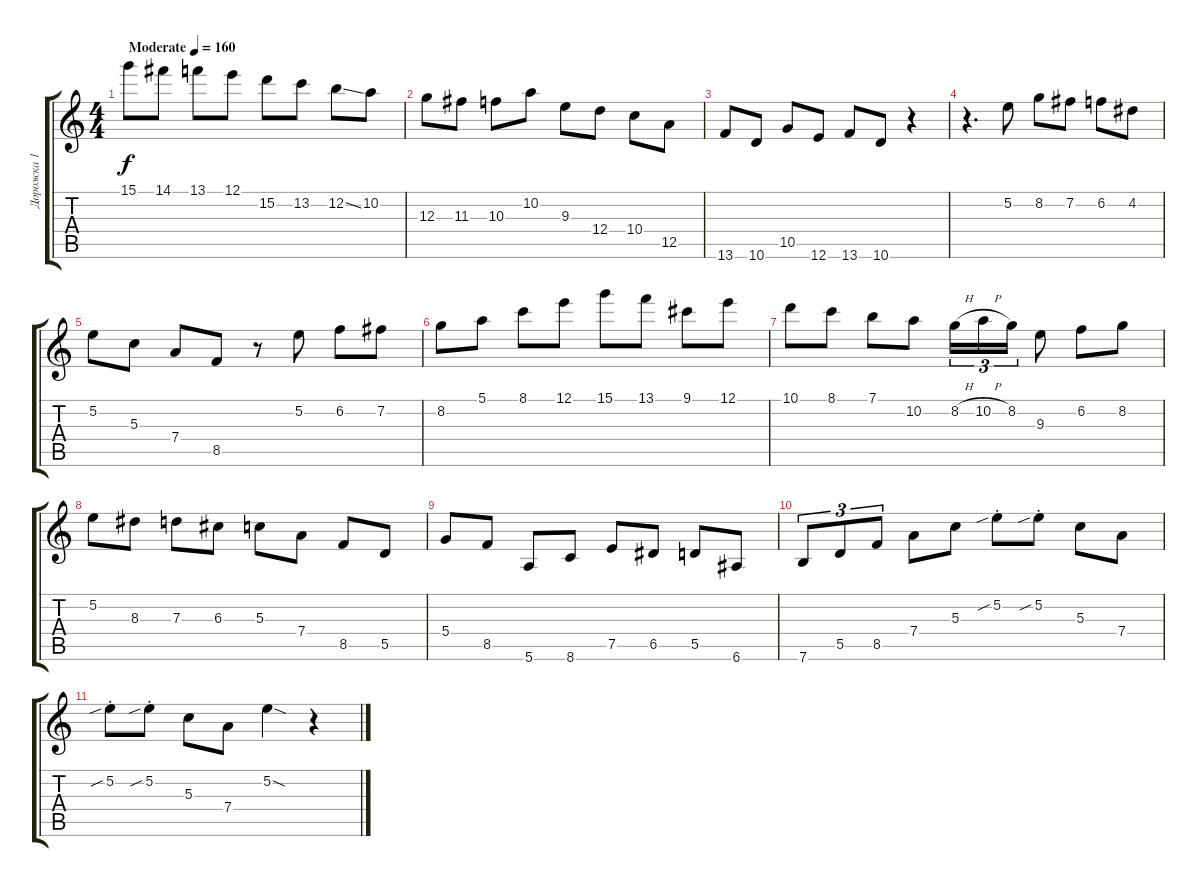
\track ("Дорожка 1" "Дорожка 1") {instrument electricguitarjazz}
\staff {score tabs}
\tuning (E4 B3 G3 D3 A2 E2) {hide}
\ts (4 4)
\tempo (160 "Moderate")
\clef g2
\ks c
15.1.8{dy f instrument electricguitarjazz} 14.1.8 13.1.8 12.1.8 15.2.8 13.2.8 12.2{ss}.8 10.2.8 |
12.3.8 11.3.8 10.3.8 10.2.8 9.3.8 12.4.8 10.4.8 12.5.8 |
13.6.8 10.6.8 10.5.8 12.6.8 13.6.8 10.6.8 r.4 |
r.4{d} 5.2.8 8.2.8 7.2.8 6.2.8 4.2.8 |
5.2.8 5.3.8 7.4.8 8.5.8 r.8 5.2.8 6.2.8 7.2.8 |
8.2.8 5.1.8 8.1.8 12.1.8 15.1.8 13.1.8 9.1.8 12.1.8 |
10.1.8 8.1.8 7.1.8 10.2.8 8.2{h}.16{tu (3 2)} 10.2{h}.16{tu (3 2)} 8.2.16{tu (3 2)} 9.3.8 6.2.8 8.2.8 |
5.2.8 8.3.8 7.3.8 6.3.8 5.3.8 7.4.8 8.5.8 5.5.8 |
5.4.8 8.5.8 5.6.8 8.6.8 7.5.8 6.5.8 5.5.8 6.6.8 |
7.6.8{tu (3 2)} 5.5.8{tu (3 2)} 8.5.8{tu (3 2)} 7.4.8 5.3.8 5.2{sib st}.8 5.2{sib st}.8 5.3.8 7.4.8 |
5.2{sib st}.8 5.2{sib st}.8 5.3.8 7.4.8 5.2{sod}.4 r.4
